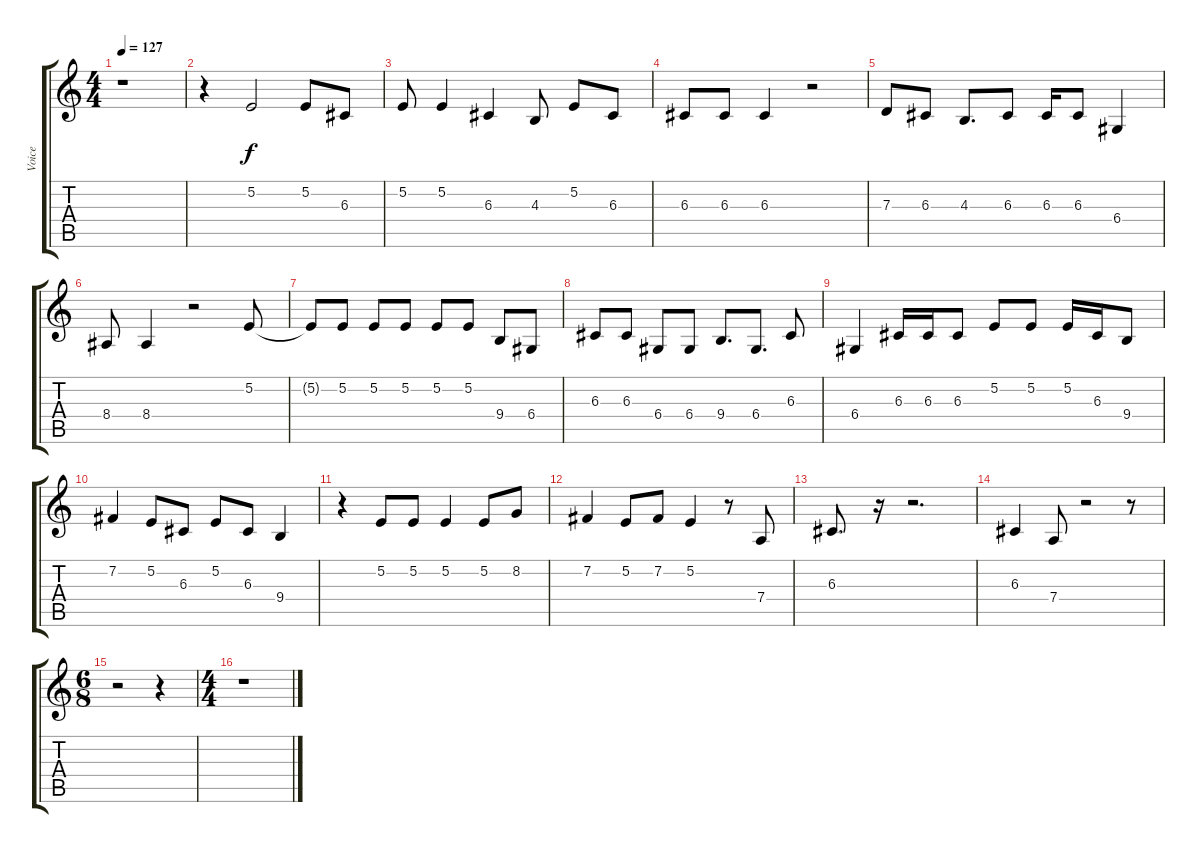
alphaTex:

\track ("Voice" "Voice") {instrument englishhorn}
\staff {score tabs}
\tuning (E4 B3 G3 D3 A2 E2) {hide}
\ts (4 4)
\tempo 127
\clef g2
\ks c
r.1{dy f} |
r.4 5.2.2 5.2.8 6.3.8 |
5.2.8 5.2.4 6.3.4 4.3.8 5.2.8 6.3.8 |
6.3.8 6.3.8 6.3.4 r.2 |
7.3.8 6.3.8 4.3.8{d} 6.3.8 6.3.16 6.3.8 6.4.4 |
8.4.8 8.4.4 r.2 5.2.8 |
5.2{t}.8 5.2.8 5.2.8 5.2.8 5.2.8 5.2.8 9.4.8 6.4.8 |
6.3.8 6.3.8 6.4.8 6.4.8 9.4.8{d} 6.4.8{d} 6.3.8 |
6.4.4 6.3.16 6.3.16 6.3.8 5.2.8 5.2.8 5.2.16 6.3.16 9.4.8 |
7.2.4 5.2.8 6.3.8 5.2.8 6.3.8 9.4.4 |
r.4 5.2.8 5.2.8 5.2.4 5.2.8 8.2.8 |
7.2.4 5.2.8 7.2.8 5.2.4 r.8 7.4.8 |
6.3.8{d} r.16 r.2{d} |
6.3.4 7.4.8 r.2 r.8 |
\ts (6 8)
r.2 r.4 |
\ts (4 4)
r.1
